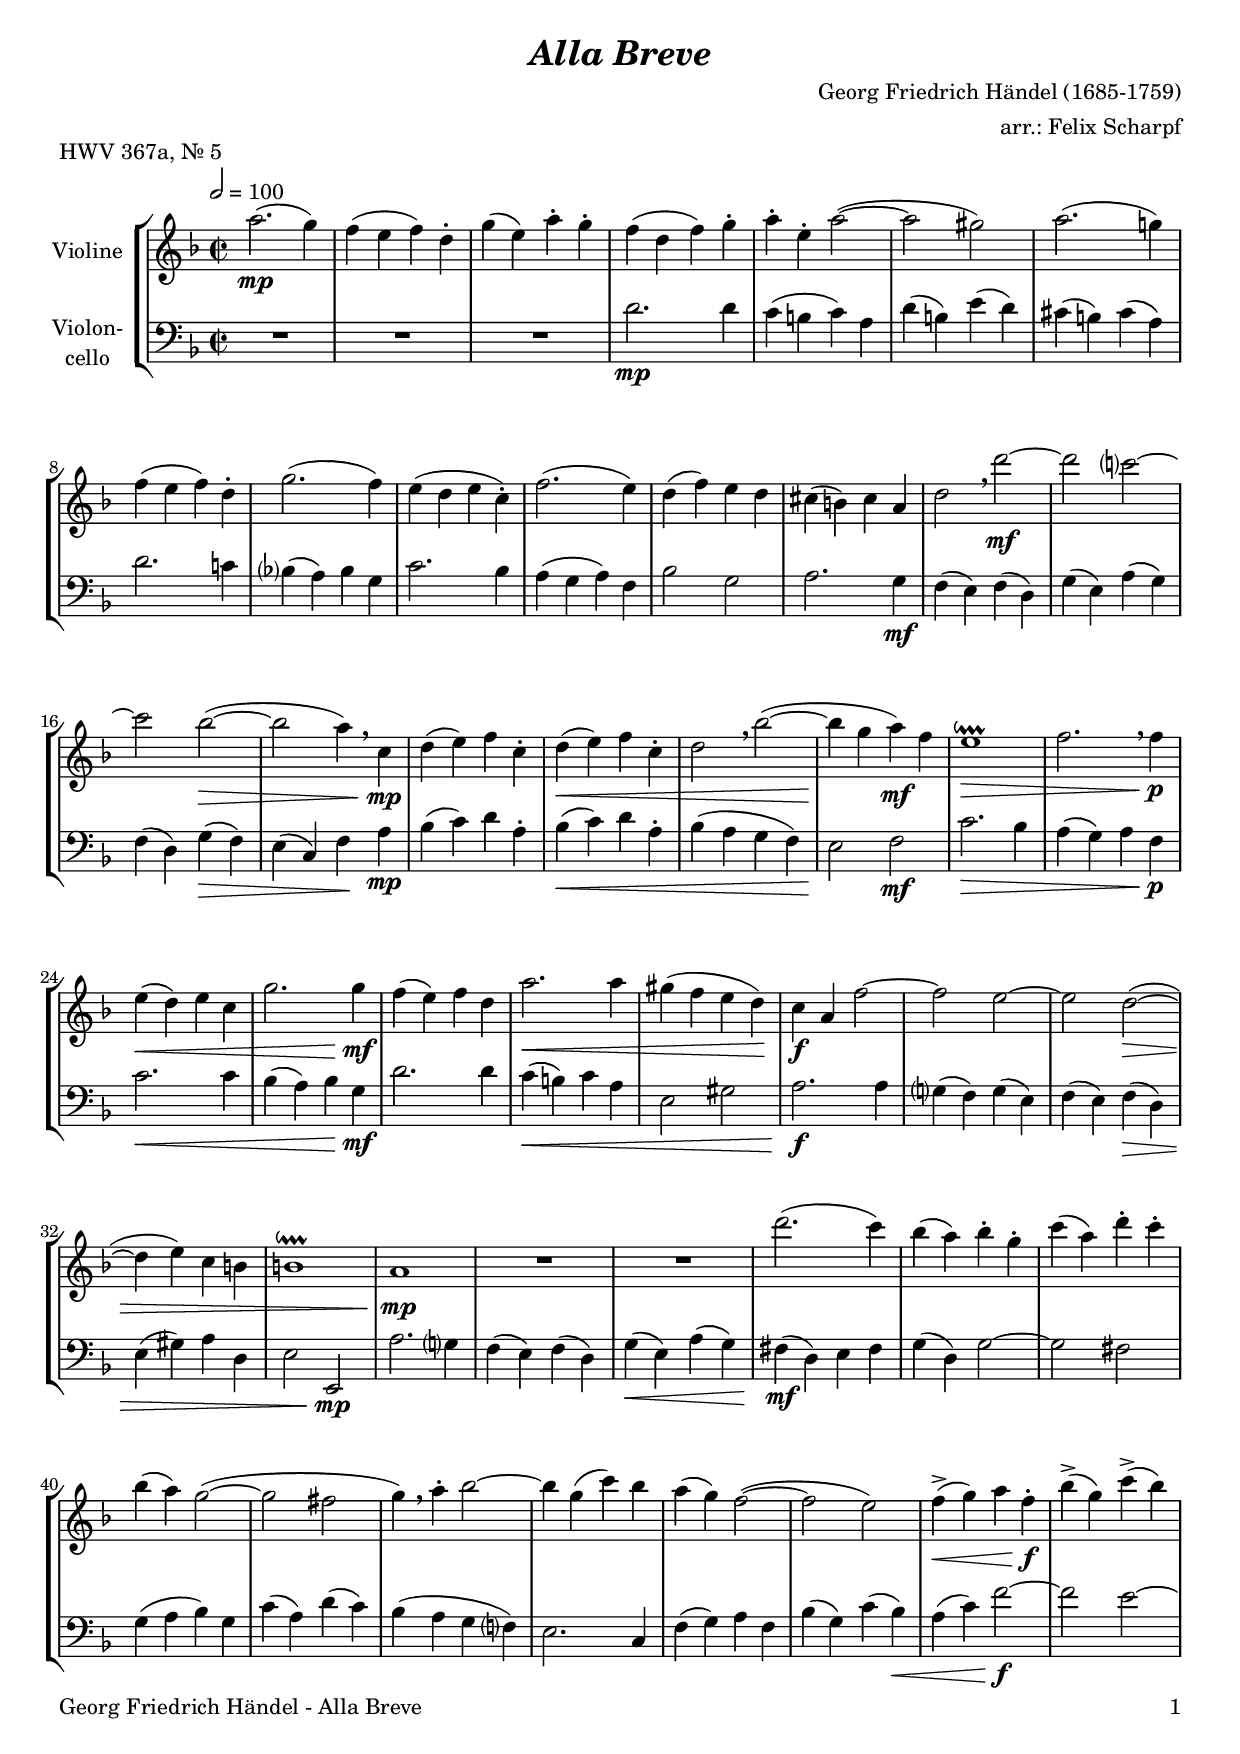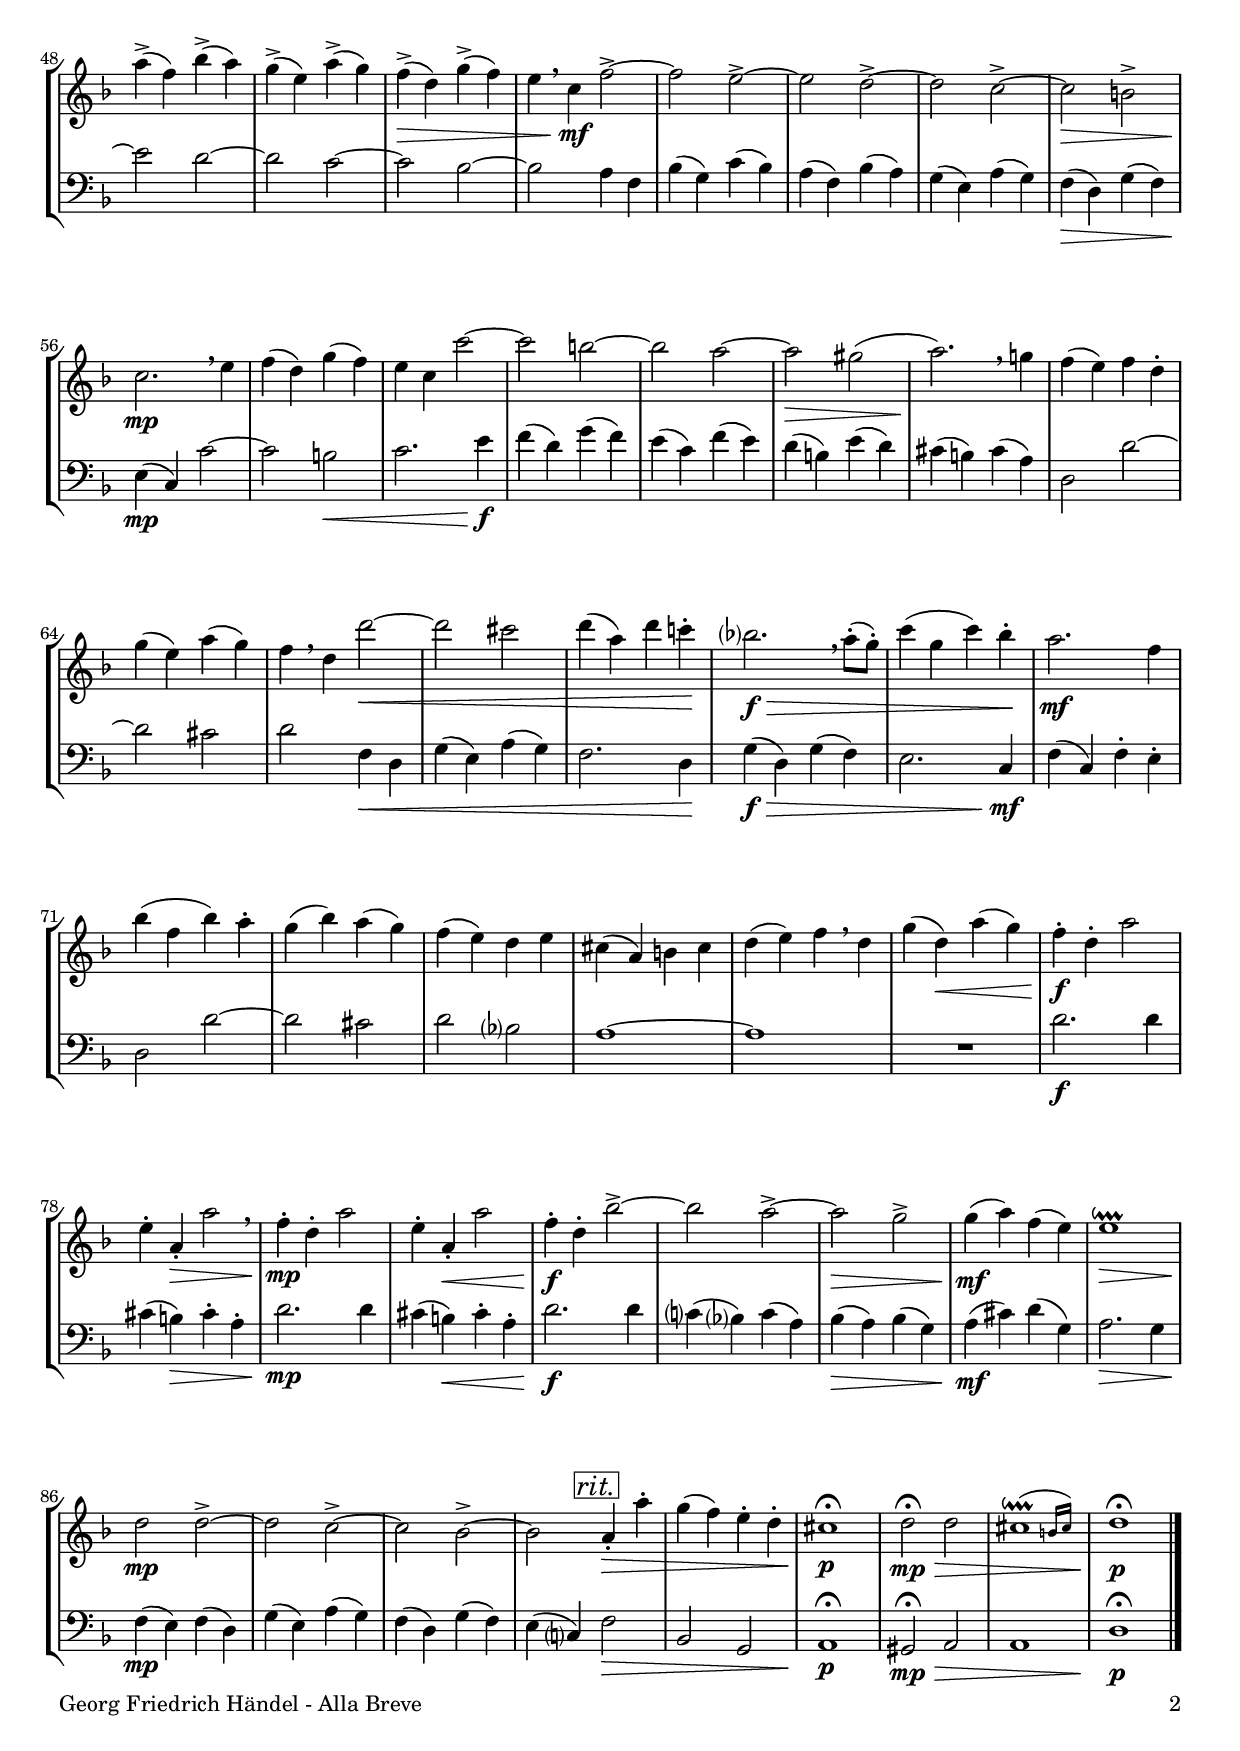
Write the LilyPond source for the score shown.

\version "2.24.4"
\include "deutsch.ly"
  
#(set-global-staff-size 19)

\header {
  title     = \markup \bold \italic "Alla Breve"
  composer  = "Georg Friedrich Händel (1685-1759)"
  arranger  = "arr.: Felix Scharpf"
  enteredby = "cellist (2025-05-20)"
  piece     = "HWV 367a, Nr. 5"
}

voiceconsts = {
  \key f \major
  \time 2/2
  \clef "treble"
%  \numericTimeSignature
  \compressEmptyMeasures
% Set default beaming for all staves
%  \set Timing.beamExceptions = #'()
%  \set Timing.baseMoment     = #(ly:make-moment 1 4)
%  \set Timing.beatStructure  = #'(1 1 1)
  \tempo 2=100
}

mipz = "pizzicato strings"
mivl = "violin"
miva = "viola"
mivc = "cello"

rit = \mark \markup \box \italic "rit."

va = \relative c''' {
  \voiceconsts

  a2.(\mp g4)
  f( e f) d-.
  g( e) a-. g-.
  f( d f) g-.
  a-. e-. a2(~
  a gis)
  a2.( g!4)
  f( e f) d-.
  g2.( f4)

  e( d e c)-.
  f2.( e4)
  d( f) e d
  cis( h) cis a
  d2 \breathe d'~\mf
  d c?~
  c b(~\>
  b a4) \breathe c,\!\mp
  d( e) f c-.

  d(\< e) f c-.
  d2 \breathe b'(~
  b4\! g a)\mf f
  e1\downprall\>
  f2. \breathe f4\!\p
  e(\< d) e c
  g'2. g4\!\mf
  f( e) f d
  a'2.\< a4
  gis( f e d)\!

  c\f a f'2~
  f e~
  e d(~\>
  d4 e) c h
  h1\downprall
  a\!\mp
  R1*2
  d'2.( c4)
  b( a) b-. g-.
  c( a) d-. c-.
  b( a) g2(~

  g fis
  g4) \breathe a-. b2~
  b4 g( c) b
  a( g) f2(~
  f e)
  f4(->\< g) a f-.\!\f
  b(-> g) c(-> b)
  a(-> f) b(-> a)
  g(-> e) a(-> g)

  f(->\> d) g(-> f)
  e\breathe c\!\mf f2~->
  f e~->
  e d~->
  d c~->
  c\> h->
  c2.\!\mp \breathe e4
  f( d) g( f)
  e c c'2~
  c h~

  h a~
  a\> gis(
  a2.)\! \breathe g!4
  f( e) f d-.
  g( e) a( g)
  f \breathe d d'2~\<
  d cis
  d4( a) d c!-.\!
  b?2.\f\> \breathe a8(-. g)-.

  c4( g c) b-.\!
  a2.\mf f4
  b( f b) a-.
  g( b) a( g)
  f( e) d e
  cis( a) h cis
  d( e) f \breathe d
  g( d)\< a'( g)
  f-.\!\f d-. a'2

  e4-. a,-.\> a'2 \breathe
  f4-.\!\mp d-. a'2
  e4-. a,-.\< a'2
  f4-.\!\f d-. b'2~->
  b a~->
  a\> g->
  g4(\!\mf a) f( e)
  e1\downprall\>
  d2\!\mp d~->
  d c~->

  c b~->
  b \rit a4-.\> a'-.
  g( f) e-. d-.
  cis1\fermata\!\p
  d2\fermata\mp\> d
  \afterGrace cis1(\downprall { h16[ cis]) }
  d1\fermata\!\p \bar "|."
}

vb = \relative c' {
  \voiceconsts
  \clef "bass"

  R1*3
  d2.\mp d4
  c( h c) a
  d( h) e( d)
  cis( h) cis( a)
  d2. c!4
  b?( a) b g
  c2. b4 a( g a) f

  b2 g
  a2. g4\mf
  f( e) f( d)
  g( e) a( g)
  f( d) g(\> f)
  e( c) f\! a\mp
  b( c) d a-.
  b(\< c) d a-.
  b( a g f)
  e2\! f\mf
  c'2.\> b4
  a( g) a f\!\p
  c'2.\< c4
  b( a) b g\!\mf
  d'2. d4
  c(\< h) c a
  e2 gis
  a2.\!\f a4
  g?( f) g( e)

  f( e) f(\> d)
  e( gis) a d,
  e2 e,\!\mp
  a'2. g?4
  f( e) f( d)
  g(\< e) a( g)
  fis(\!\mf d) e fis
  g( d) g2~
  g fis

  g4( a b) g
  c( a) d( c)
  b( a g f?)
  e2. c4
  f( g) a f
  b( g) c( b)\<
  a( c) f2~\!\f
  f e~
  e d~
  d c~

  c b~
  b a4 f
  b( g) c( b)
  a( f) b( a)
  g( e) a( g)
  f(\> d) g( f)
  e(\!\mp c) c'2~
  c h\<
  c2. e4\!\f

  f( d) g( f)
  e( c) f( e)
  d( h) e( d)
  cis( h) cis( a)
  d,2 d'~
  d cis
  d f,4\< d
  g( e) a( g)
  f2. d4\!

  g(\f\> d) g( f)
  e2. c4\!\mf
  f( c) f-. e-.
  d2 d'~
  d cis
  d b?
  a1~
  a
  R
  d2.\f d4
  cis( h)\> cis-. a-.

  d2.\!\mp d4
  cis( h)\< cis-. a-.
  d2.\!\f d4
  c?( b?) c( a)
  b(\> a) b( g)
  a(\!\mf cis) d( g,)
  a2.\> g4
  f(\!\mp e) f( d)
  g( e) a( g)

  f( d) g( f)
  e( c?) f2\>
  b, g
  a1\fermata\!\p
  gis2\fermata\mp\> a
  a1
  d\fermata\!\p \bar "|."
}


music = \new StaffGroup <<
      \new Staff {
	\set Staff.midiInstrument = \mivl
	\set Staff.instrumentName = \markup \center-column { "Violine" }
	\transpose f f { \va }
      }

      \new Staff {
	\set Staff.midiInstrument = \mivc
	\set Staff.instrumentName = \markup \center-column { "Violon-" "cello" }
	\transpose f f { \vb }
      }
>>

\book {
  \paper {
    print-page-number = ##t
    print-first-page-number = ##t
    ragged-last-bottom = ##f
    oddHeaderMarkup = \markup \null
    evenHeaderMarkup = \markup \null
    oddFooterMarkup = \markup {
      \fill-line {
        \if \should-print-page-number
        "Georg Friedrich Händel - Alla Breve" \fromproperty #'page:page-number-string
      }
    }
    evenFooterMarkup = \oddFooterMarkup
  } \score {
    \music
    \layout {}
  }

  \score {
    \unfoldRepeats \music

    \midi {
      \context {
        \Score
      }
    }
  }
}
